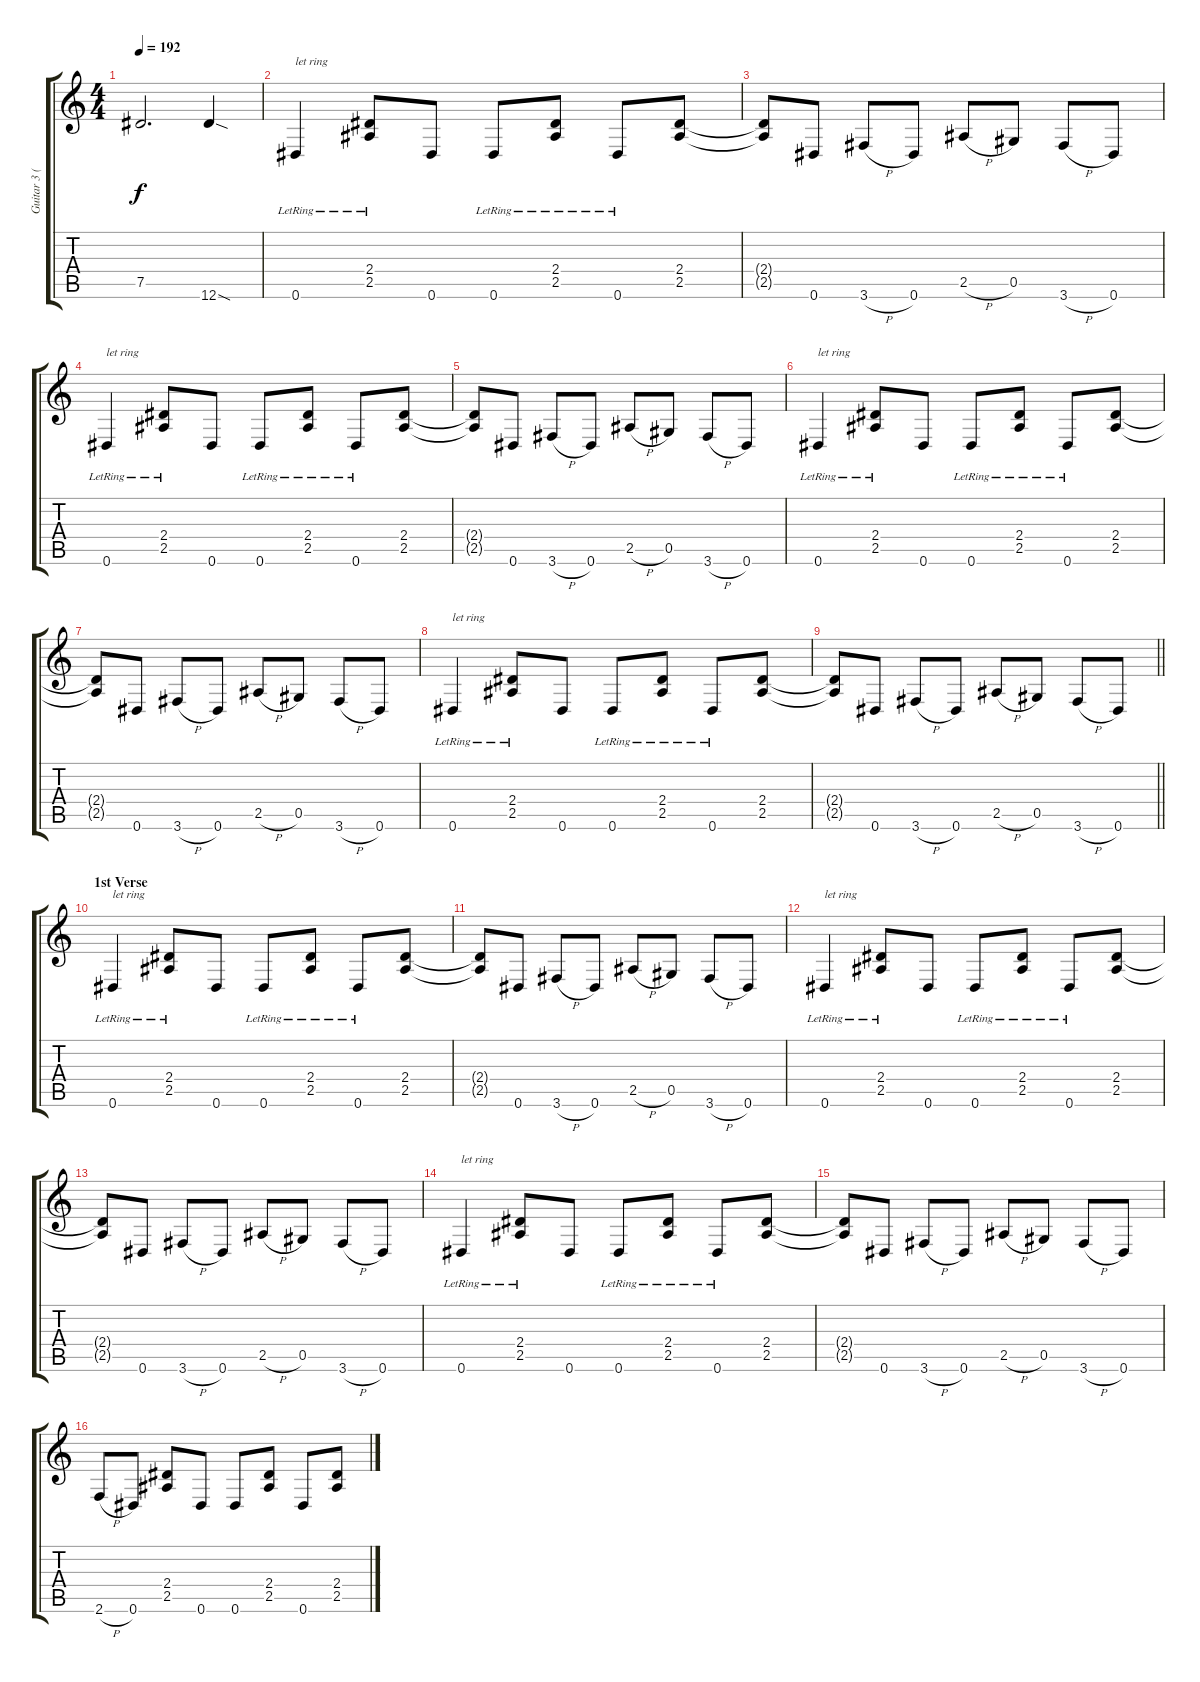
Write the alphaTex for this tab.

\track ("Guitar 3 (Izzy)" "Guitar 3 (") {instrument overdrivenguitar}
\staff {score tabs}
\tuning (Eb4 Bb3 Gb3 Db3 Ab2 Eb2) {hide}
\ts (4 4)
\tempo 192
\clef g2
\ks c
7.5{t}.2{d dy f} 12.6{sod}.4 |
0.6{lr}.4{txt "let ring"} (2.4{lr} 2.5{lr}).8 0.6.8 0.6{lr}.8 (2.4{lr} 2.5{lr}).8 0.6{lr}.8 (2.4 2.5).8 |
(2.4{t} 2.5{t}).8 0.6.8 3.6{h}.8 0.6.8 2.5{h}.8 0.5.8 3.6{h}.8 0.6.8 |
0.6{lr}.4{txt "let ring"} (2.4{lr} 2.5{lr}).8 0.6.8 0.6{lr}.8 (2.4{lr} 2.5{lr}).8 0.6{lr}.8 (2.4 2.5).8 |
(2.4{t} 2.5{t}).8 0.6.8 3.6{h}.8 0.6.8 2.5{h}.8 0.5.8 3.6{h}.8 0.6.8 |
0.6{lr}.4{txt "let ring"} (2.4{lr} 2.5{lr}).8 0.6.8 0.6{lr}.8 (2.4{lr} 2.5{lr}).8 0.6{lr}.8 (2.4 2.5).8 |
(2.4{t} 2.5{t}).8 0.6.8 3.6{h}.8 0.6.8 2.5{h}.8 0.5.8 3.6{h}.8 0.6.8 |
0.6{lr}.4{txt "let ring"} (2.4{lr} 2.5{lr}).8 0.6.8 0.6{lr}.8 (2.4{lr} 2.5{lr}).8 0.6{lr}.8 (2.4 2.5).8 |
\barLineRight lightlight
(2.4{t} 2.5{t}).8 0.6.8 3.6{h}.8 0.6.8 2.5{h}.8 0.5.8 3.6{h}.8 0.6.8 |
\section ("" "1st Verse")
0.6{lr}.4{txt "let ring"} (2.4{lr} 2.5{lr}).8 0.6.8 0.6{lr}.8 (2.4{lr} 2.5{lr}).8 0.6{lr}.8 (2.4 2.5).8 |
(2.4{t} 2.5{t}).8 0.6.8 3.6{h}.8 0.6.8 2.5{h}.8 0.5.8 3.6{h}.8 0.6.8 |
0.6{lr}.4{txt "let ring"} (2.4{lr} 2.5{lr}).8 0.6.8 0.6{lr}.8 (2.4{lr} 2.5{lr}).8 0.6{lr}.8 (2.4 2.5).8 |
(2.4{t} 2.5{t}).8 0.6.8 3.6{h}.8 0.6.8 2.5{h}.8 0.5.8 3.6{h}.8 0.6.8 |
0.6{lr}.4{txt "let ring"} (2.4{lr} 2.5{lr}).8 0.6.8 0.6{lr}.8 (2.4{lr} 2.5{lr}).8 0.6{lr}.8 (2.4 2.5).8 |
(2.4{t} 2.5{t}).8 0.6.8 3.6{h}.8 0.6.8 2.5{h}.8 0.5.8 3.6{h}.8 0.6.8 |
2.6{h}.8 0.6.8 (2.4 2.5).8 0.6.8 0.6.8 (2.4 2.5).8 0.6.8 (2.4 2.5).8
